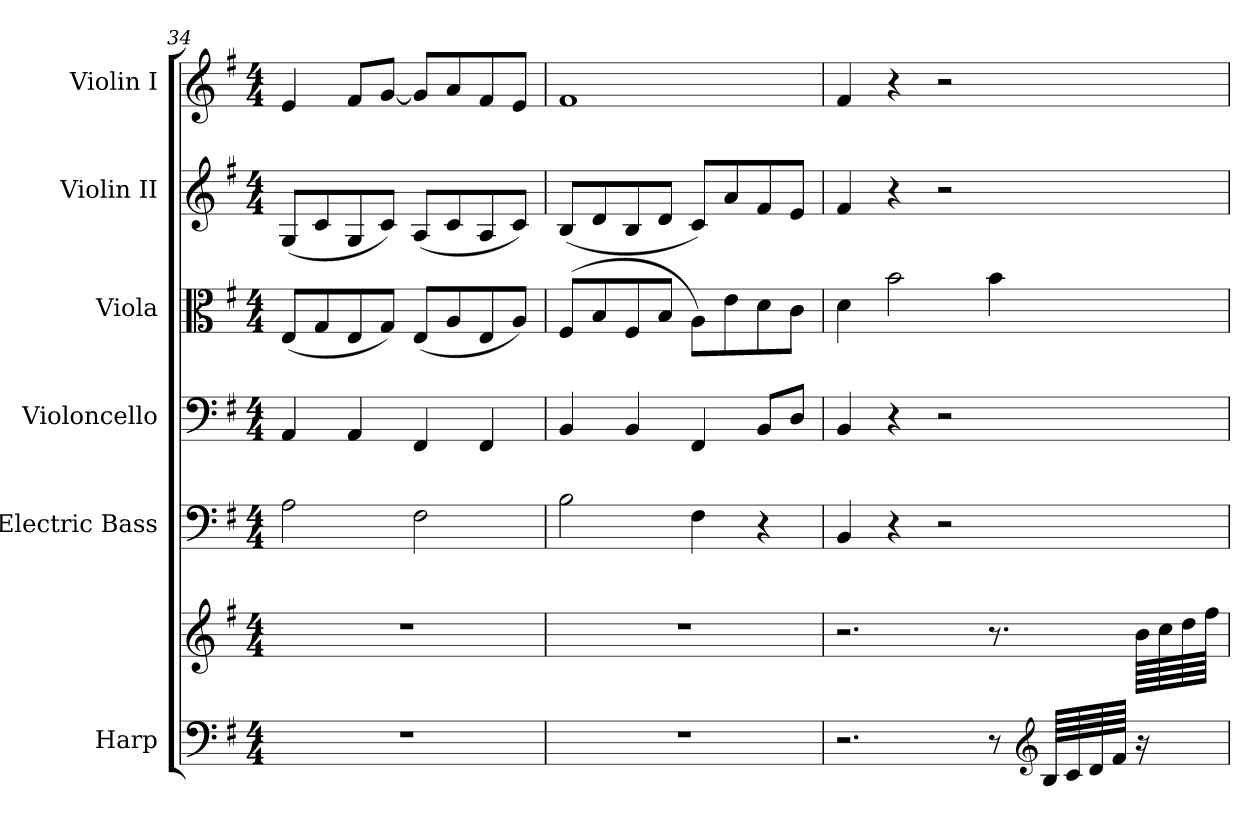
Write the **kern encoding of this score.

**kern	**kern	**kern	**kern	**kern	**kern	**kern
*part6	*part6	*part5	*part4	*part3	*part2	*part1
*staff7	*staff6	*staff5	*staff4	*staff3	*staff2	*staff1
*I"Harp	*	*I"Electric Bass	*I"Violoncello	*I"Viola	*I"Violin II	*I"Violin I
*I'Hrp.	*	*	*I'Vc.	*I'Vla.	*I'Vln. II	*I'Vln. I
*clefF4	*clefG2	*clefF4	*clefF4	*clefC3	*clefG2	*clefG2
*	*	*ITrd7c12	*	*	*	*
*k[f#]	*k[f#]	*k[f#]	*k[f#]	*k[f#]	*k[f#]	*k[f#]
*M4/4	*M4/4	*M4/4	*M4/4	*M4/4	*M4/4	*M4/4
=34	=34	=34	=34	=34	=34	=34
1r	1r	2AA\	4AA/	(<8E/L	(<8G/L	4e/
.	.	.	.	8G/	8c/	.
.	.	.	4AA/	8E/	8G/	8f#/L
.	.	.	.	8G/J)	8c/J)	[8g/J
.	.	2FF#\	4FF#/	(<8E/L	(<8A/L	8g/L]
.	.	.	.	8A/	8c/	8a/
.	.	.	4FF#/	8E/	8A/	8f#/
.	.	.	.	8A/J)	8c/J)	8e/J
=35	=35	=35	=35	=35	=35	=35
1r	1r	2BB\	4BB/	(<8F#/L	(<8B/L	1f#
.	.	.	.	8B/	8d/	.
.	.	.	4BB/	8F#/	8B/	.
.	.	.	.	8B/J	8d/J	.
.	.	4FF#\	4FF#/	8A\L)	8c/L)	.
.	.	.	.	8e\	8a/	.
.	.	4r	8BB/L	8d\	8f#/	.
.	.	.	8D/J	8c\J	8e/J	.
!!LO:PB:g=z
=36	=36	=36	=36	=36	=36	=36
2.r	2.r	4BBB/	4BB/	4d\	4f#/	4f#/
.	.	4r	4r	2b\	4r	4r
.	.	2r	2r	.	2r	2r
8r	8.r	.	.	4b\	.	.
*clefG2	*	*	*	*	*	*
64B/LLLL	.	.	.	.	.	.
64c/	.	.	.	.	.	.
64d/	.	.	.	.	.	.
64f#/JJJJ	.	.	.	.	.	.
16r	64b\LLLL	.	.	.	.	.
.	64cc\	.	.	.	.	.
.	64dd\	.	.	.	.	.
.	64ff#\JJJJ	.	.	.	.	.
=	=	=	=	=	=	=
*-	*-	*-	*-	*-	*-	*-
